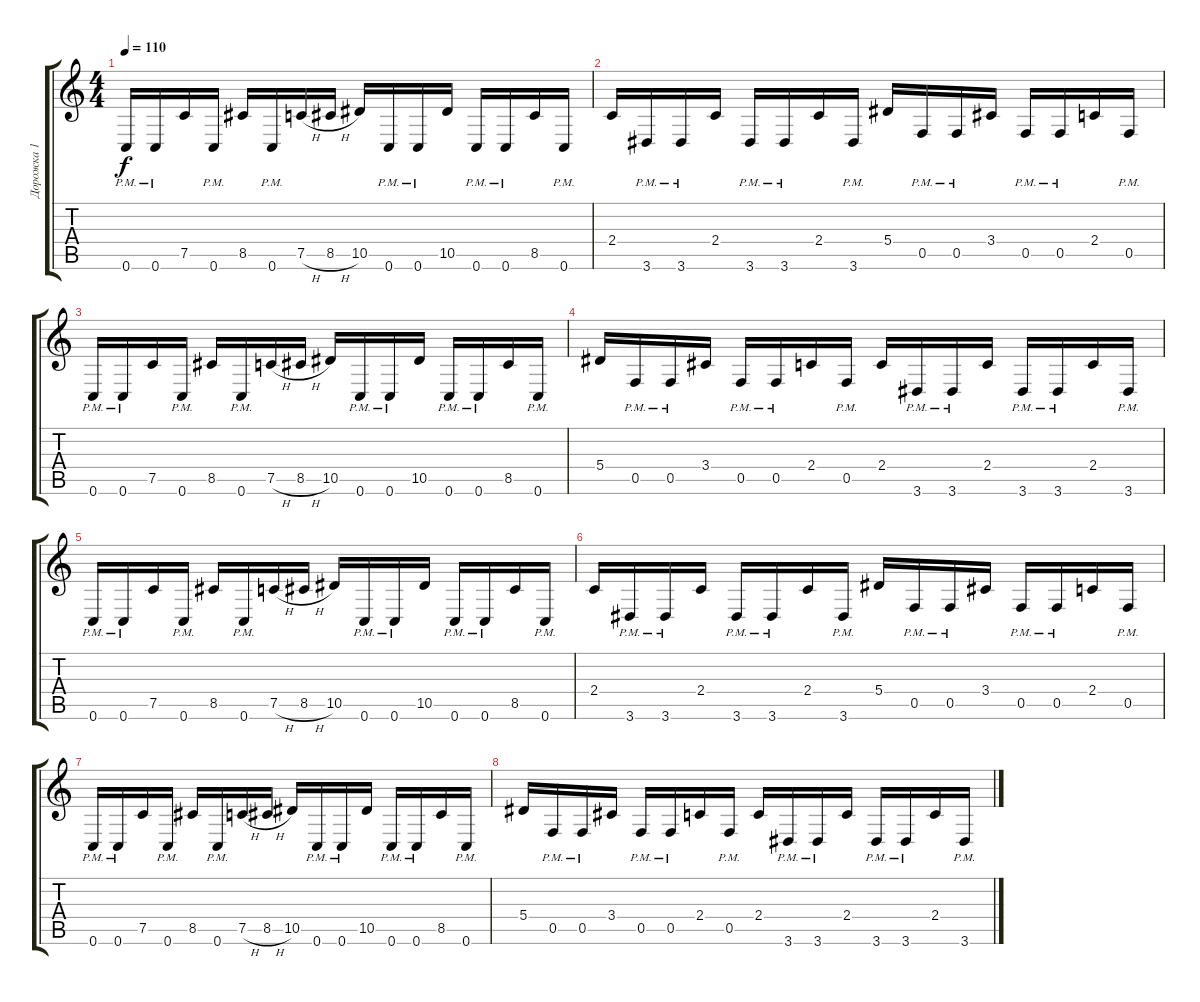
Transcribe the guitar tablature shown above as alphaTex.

\track ("Дорожка 1" "Дорожка 1") {instrument distortionguitar}
\staff {score tabs}
\tuning (C4 G3 Eb3 Bb2 F2 C2) {hide}
\ts (4 4)
\tempo 110
\clef g2
\ks c
0.6{pm}.16{dy f} 0.6{pm}.16 7.5.16 0.6{pm}.16 8.5.16 0.6{pm}.16 7.5{h}.16 8.5{h}.16 10.5.16 0.6{pm}.16 0.6{pm}.16 10.5.16 0.6{pm}.16 0.6{pm}.16 8.5.16 0.6{pm}.16 |
2.4.16 3.6{pm}.16 3.6{pm}.16 2.4.16 3.6{pm}.16 3.6{pm}.16 2.4.16 3.6{pm}.16 5.4.16 0.5{pm}.16 0.5{pm}.16 3.4.16 0.5{pm}.16 0.5{pm}.16 2.4.16 0.5{pm}.16 |
0.6{pm}.16 0.6{pm}.16 7.5.16 0.6{pm}.16 8.5.16 0.6{pm}.16 7.5{h}.16 8.5{h}.16 10.5.16 0.6{pm}.16 0.6{pm}.16 10.5.16 0.6{pm}.16 0.6{pm}.16 8.5.16 0.6{pm}.16 |
5.4.16 0.5{pm}.16 0.5{pm}.16 3.4.16 0.5{pm}.16 0.5{pm}.16 2.4.16 0.5{pm}.16 2.4.16 3.6{pm}.16 3.6{pm}.16 2.4.16 3.6{pm}.16 3.6{pm}.16 2.4.16 3.6{pm}.16 |
0.6{pm}.16 0.6{pm}.16 7.5.16 0.6{pm}.16 8.5.16 0.6{pm}.16 7.5{h}.16 8.5{h}.16 10.5.16 0.6{pm}.16 0.6{pm}.16 10.5.16 0.6{pm}.16 0.6{pm}.16 8.5.16 0.6{pm}.16 |
2.4.16 3.6{pm}.16 3.6{pm}.16 2.4.16 3.6{pm}.16 3.6{pm}.16 2.4.16 3.6{pm}.16 5.4.16 0.5{pm}.16 0.5{pm}.16 3.4.16 0.5{pm}.16 0.5{pm}.16 2.4.16 0.5{pm}.16 |
0.6{pm}.16 0.6{pm}.16 7.5.16 0.6{pm}.16 8.5.16 0.6{pm}.16 7.5{h}.16 8.5{h}.16 10.5.16 0.6{pm}.16 0.6{pm}.16 10.5.16 0.6{pm}.16 0.6{pm}.16 8.5.16 0.6{pm}.16 |
5.4.16 0.5{pm}.16 0.5{pm}.16 3.4.16 0.5{pm}.16 0.5{pm}.16 2.4.16 0.5{pm}.16 2.4.16 3.6{pm}.16 3.6{pm}.16 2.4.16 3.6{pm}.16 3.6{pm}.16 2.4.16 3.6{pm}.16
